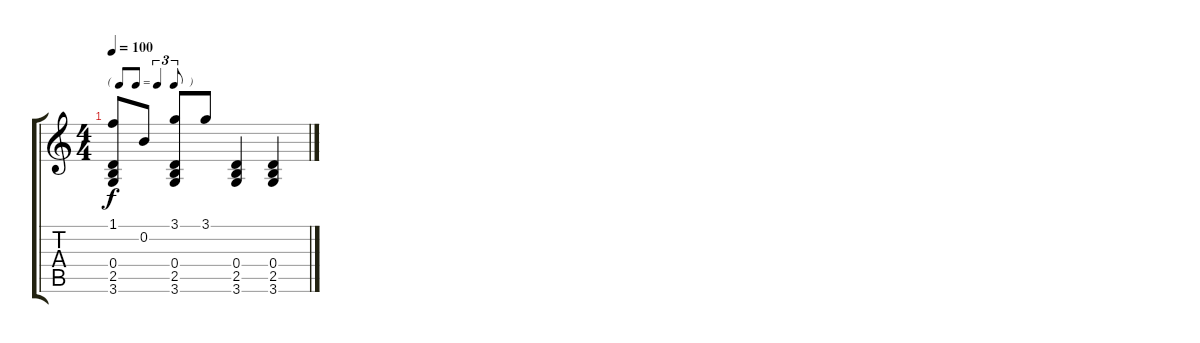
\track "" {instrument acousticguitarsteel}
\staff {score tabs}
\tuning (E4 B3 G3 D3 A2 E2) {hide}
\ts (4 4)
\tf triplet8th
\tempo 100
\clef g2
\ks c
(1.1 0.4 2.5 3.6).8{dy f} 0.2.8 (3.1 0.4 2.5 3.6).8 3.1.8 (0.4 2.5 3.6).4 (0.4 2.5 3.6).4
